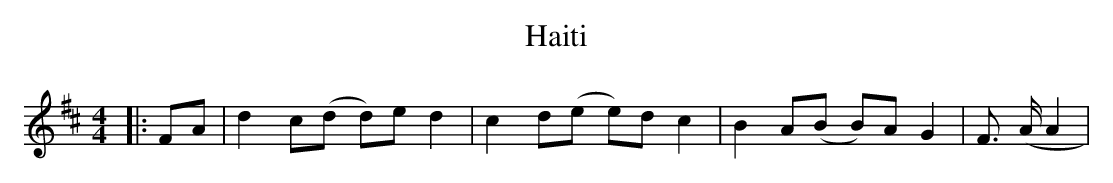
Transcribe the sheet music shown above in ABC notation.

X:1
T:Haiti
M:4/4
L:1/8
K:D
|: FA | d2 c(d d)e d2  | c2 d(e e)d c2 | B2 A(B B)A G2 | F3/ (A/ A2 |
